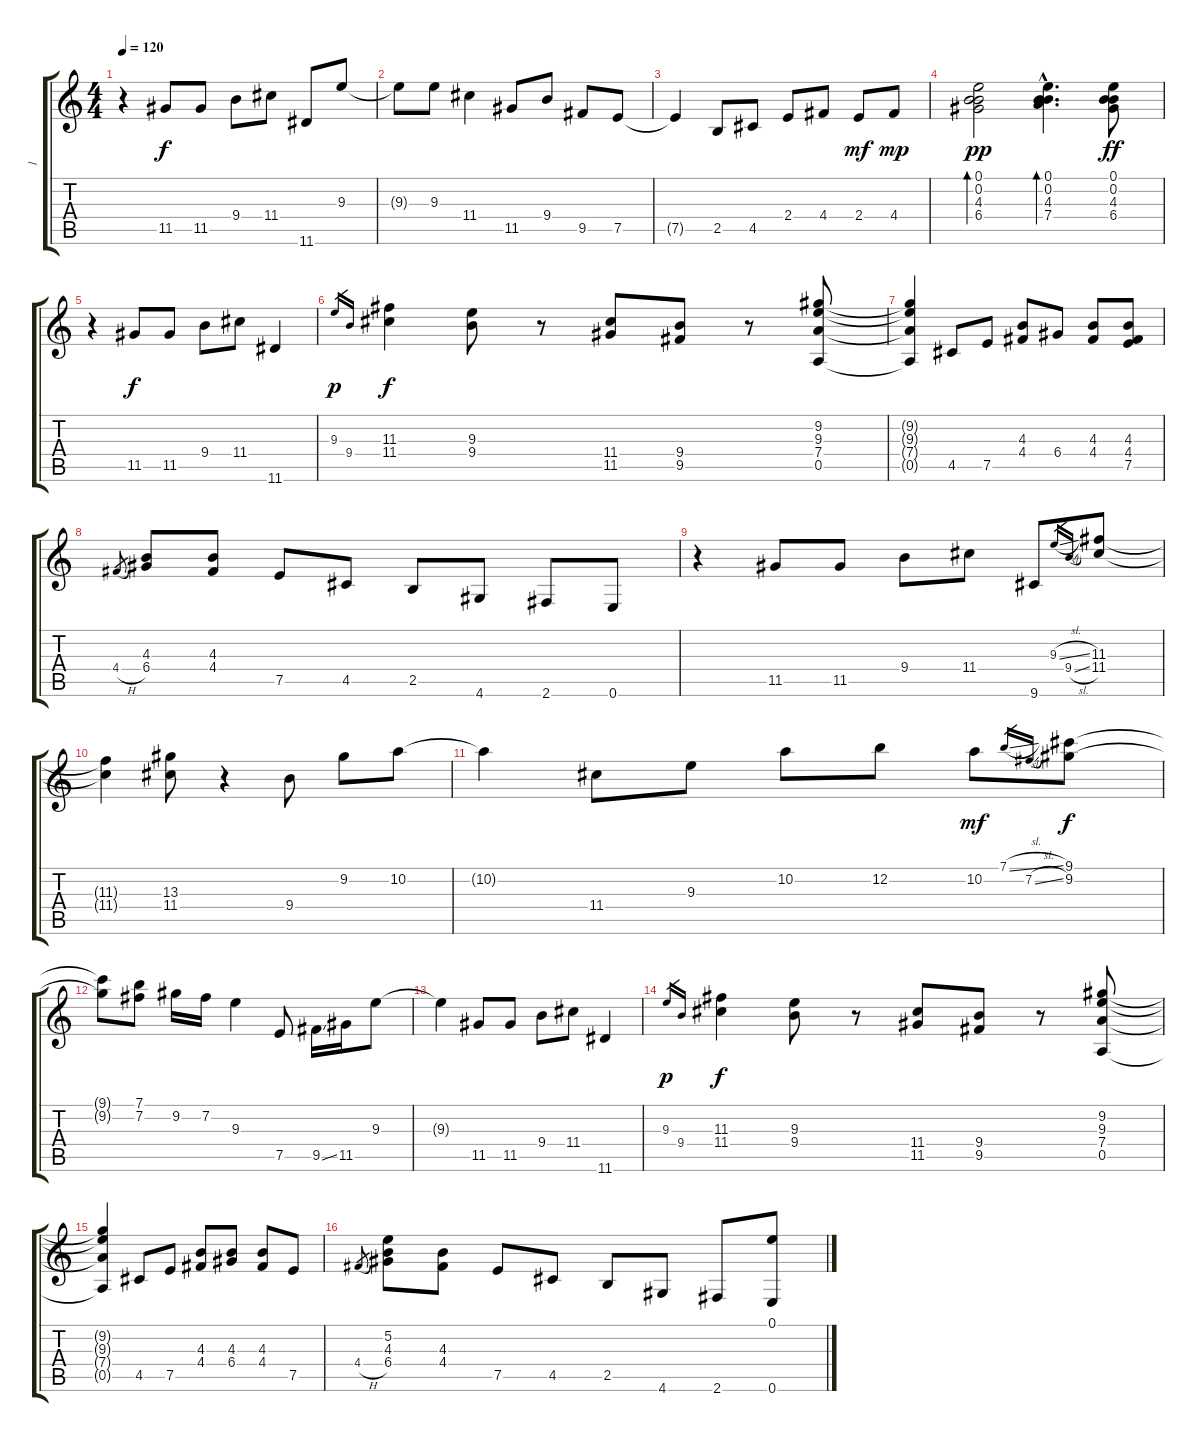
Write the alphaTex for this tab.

\track ("1" "1") {instrument acousticguitarnylon}
\staff {score tabs}
\tuning (E4 B3 G3 D3 A2 E2) {hide}
\ts (4 4)
\tempo 120
\clef g2
\ks c
r.4{dy f instrument acousticguitarnylon} 11.5.8 11.5.8 9.4.8 11.4.8 11.6.8 9.3.8 |
9.3{t}.8 9.3.8 11.4.4 11.5.8 9.4.8 9.5.8 7.5.8 |
7.5{t}.4 2.5.8 4.5.8 2.4.8 4.4.8 2.4.8{dy mf} 4.4.8{dy mp} |
(0.1 0.2 4.3 6.4).2{bd 120 dy pp} (0.1{hac} 0.2{hac} 4.3{hac} 7.4{hac}).4{d bd 120} (0.1 0.2 4.3 6.4).8{dy ff} |
r.4 11.5.8{dy f} 11.5.8 9.4.8 11.4.8 11.6.4 |
9.3.16{gr dy p} 9.4.16{gr} (11.3 11.4).4{dy f} (9.3 9.4).8 r.8 (11.4 11.5).8 (9.4 9.5).8 r.8 (9.2 9.3 7.4 0.5).8 |
(9.2{t} 9.3{t} 7.4{t} 0.5{t}).4 4.5.8 7.5.8 (4.3 4.4).8 6.4.8 (4.3 4.4).8 (4.3 4.4 7.5).8 |
4.4{h}.8{gr} (4.3 6.4).8 (4.3 4.4).8 7.5.8 4.5.8 2.5.8 4.6.8 2.6.8 0.6.8 |
r.4 11.5.8 11.5.8 9.4.8 11.4.8 9.6.8 9.3{sl}.16{gr} 9.4{sl}.16{gr} (11.3 11.4).8 |
(11.3{t} 11.4{t}).4 (13.3 11.4).8 r.4 9.4.8 9.2.8 10.2.8 |
10.2{t}.4 11.4.8 9.3.8 10.2.8 12.2.8 10.2.8{dy mf} 7.1{sl}.16{gr} 7.2{sl}.16{gr} (9.1 9.2).8{dy f} |
(9.1{t} 9.2{t}).8 (7.1 7.2).8 9.2.16 7.2.16 9.3.4 7.5.8 9.5{ss}.16 11.5.16 9.3.8 |
9.3{t}.4 11.5.8 11.5.8 9.4.8 11.4.8 11.6.4 |
9.3.16{gr dy p} 9.4.16{gr} (11.3 11.4).4{dy f} (9.3 9.4).8 r.8 (11.4 11.5).8 (9.4 9.5).8 r.8 (9.2 9.3 7.4 0.5).8 |
(9.2{t} 9.3{t} 7.4{t} 0.5{t}).4 4.5.8 7.5.8 (4.3 4.4).8 (4.3 6.4).8 (4.3 4.4).8 7.5.8 |
4.4{h}.8{gr} (5.2 4.3 6.4).8 (4.3 4.4).8 7.5.8 4.5.8 2.5.8 4.6.8 2.6.8 (0.1 0.6).8
